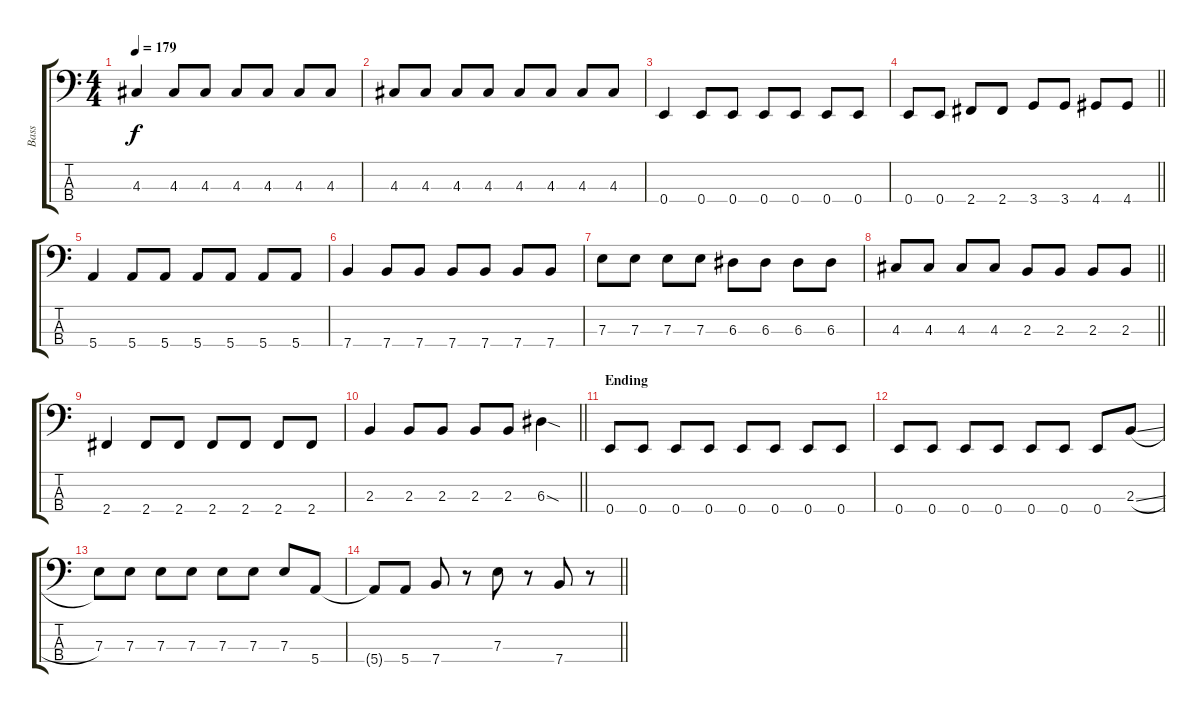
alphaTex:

\track ("Bass" "Bass") {instrument electricbassfinger}
\staff {score tabs}
\tuning (G2 D2 A1 E1) {hide}
\ts (4 4)
\tempo 179
\clef f4
\ks c
4.3.4{dy f} 4.3.8 4.3.8 4.3.8 4.3.8 4.3.8 4.3.8 |
4.3.8 4.3.8 4.3.8 4.3.8 4.3.8 4.3.8 4.3.8 4.3.8 |
0.4.4 0.4.8 0.4.8 0.4.8 0.4.8 0.4.8 0.4.8 |
\barLineRight lightlight
0.4.8 0.4.8 2.4.8 2.4.8 3.4.8 3.4.8 4.4.8 4.4.8 |
5.4.4 5.4.8 5.4.8 5.4.8 5.4.8 5.4.8 5.4.8 |
7.4.4 7.4.8 7.4.8 7.4.8 7.4.8 7.4.8 7.4.8 |
7.3.8 7.3.8 7.3.8 7.3.8 6.3.8 6.3.8 6.3.8 6.3.8 |
\barLineRight lightlight
4.3.8 4.3.8 4.3.8 4.3.8 2.3.8 2.3.8 2.3.8 2.3.8 |
2.4.4 2.4.8 2.4.8 2.4.8 2.4.8 2.4.8 2.4.8 |
\barLineRight lightlight
2.3.4 2.3.8 2.3.8 2.3.8 2.3.8 6.3{sod}.4 |
\section ("" "Ending")
0.4.8 0.4.8 0.4.8 0.4.8 0.4.8 0.4.8 0.4.8 0.4.8 |
0.4.8 0.4.8 0.4.8 0.4.8 0.4.8 0.4.8 0.4.8 2.3{sl}.8 |
7.3.8 7.3.8 7.3.8 7.3.8 7.3.8 7.3.8 7.3.8 5.4.8 |
\barLineRight lightlight
5.4{t}.8 5.4.8 7.4.8 r.8 7.3.8 r.8 7.4.8 r.8
